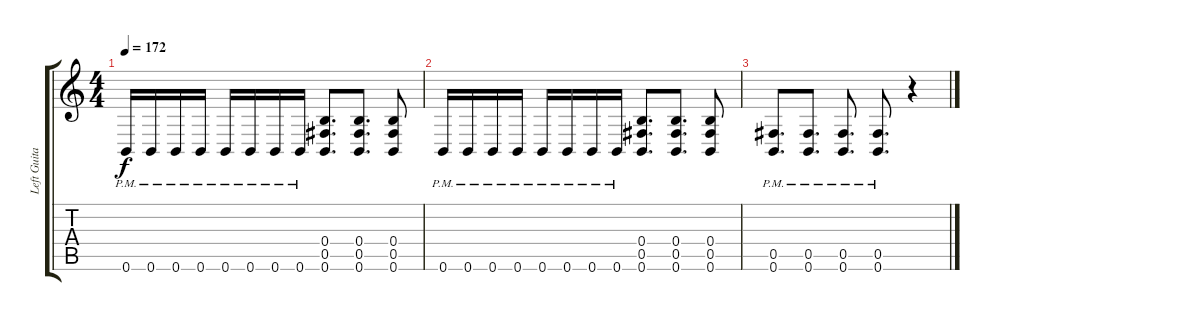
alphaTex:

\track ("Left Guitar" "Left Guita") {instrument distortionguitar}
\staff {score tabs}
\tuning (Db4 Ab3 E3 B2 Gb2 B1) {hide}
\ts (4 4)
\tempo 172
\clef g2
\ks c
0.6{pm}.16{dy f} 0.6{pm}.16 0.6{pm}.16 0.6{pm}.16 0.6{pm}.16 0.6{pm}.16 0.6{pm}.16 0.6{pm}.16 (0.4 0.5 0.6).8{d} (0.4 0.5 0.6).8{d} (0.4 0.5 0.6).8 |
0.6{pm}.16 0.6{pm}.16 0.6{pm}.16 0.6{pm}.16 0.6{pm}.16 0.6{pm}.16 0.6{pm}.16 0.6{pm}.16 (0.4 0.5 0.6).8{d} (0.4 0.5 0.6).8{d} (0.4 0.5 0.6).8 |
(0.5{pm} 0.6{pm}).8{d} (0.5{pm} 0.6{pm}).8{d} (0.5{pm} 0.6{pm}).8{d} (0.5{pm} 0.6{pm}).8{d} r.4
